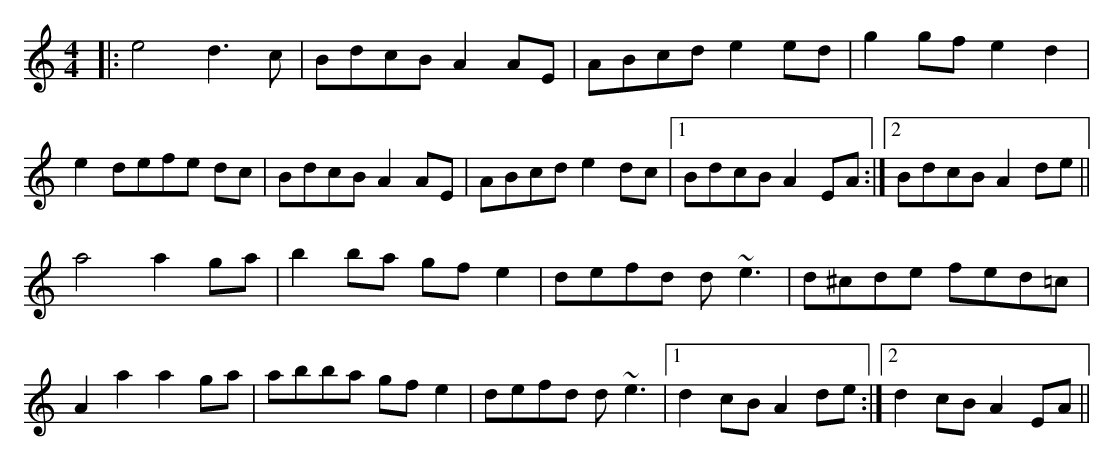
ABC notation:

X:1
M:4/4
K:Amin
|:e4 d3c|BdcB A2 AE|ABcd e2 ed|g2 gf e2 d2|
e2 defe dc|BdcB A2 AE|ABcd e2 dc|1 BdcB A2 EA:|2 BdcB A2 de||
a4 a2 ga|b2 ba gf e2|defd d ~e3|d^cde fed=c|
A2 a2 a2 ga|abba gfe2|defd d ~e3|1 d2 cB A2de:|2 d2 cB A2EA||
